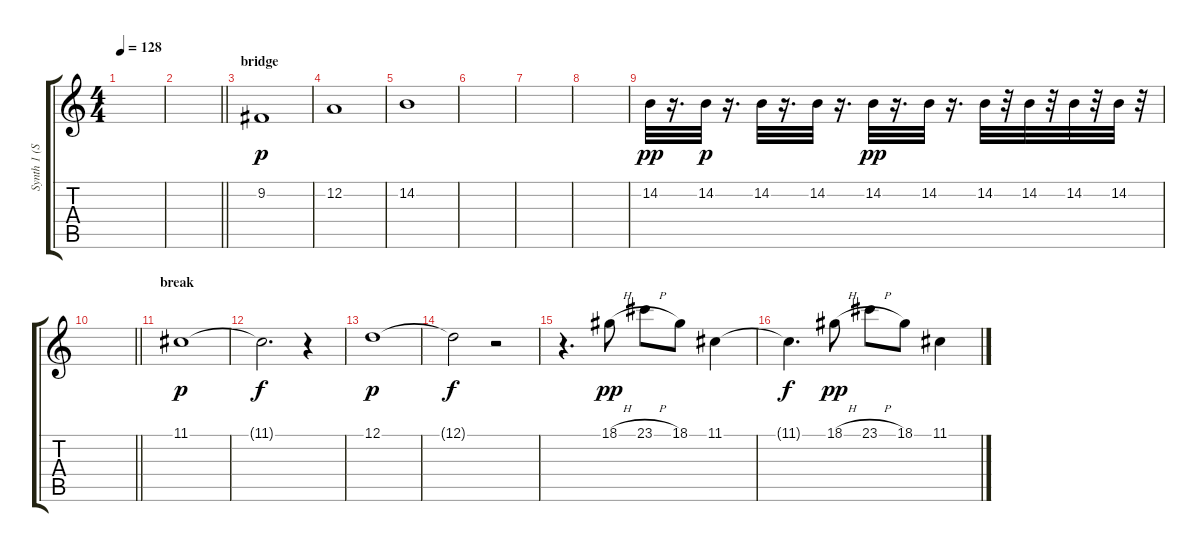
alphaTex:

\track ("Synth 1 (Semple)" "Synth 1 (S") {instrument stringensemble1}
\staff {score tabs}
\tuning (D4 A3 F3 C3 G2 C2) {hide}
\ts (4 4)
\tempo 128
\clef g2
\ks c
|
\barLineRight lightlight
|
\section ("" "bridge")
9.2.1{dy p} |
12.2.1 |
14.2.1 |
|
|
|
14.2.32{dy pp} r.16{d} 14.2.32{dy p} r.16{d} 14.2.32 r.16{d} 14.2.32 r.16{d} 14.2.32{dy pp} r.16{d} 14.2.32 r.16{d} 14.2.32 r.32 14.2.32 r.32 14.2.32 r.32 14.2.32 r.32 |
\barLineRight lightlight
|
\section ("" "break")
11.1.1{dy p} |
11.1{t}.2{d dy f} r.4 |
12.1.1{dy p} |
12.1{t}.2{dy f} r.2 |
r.4{d} 18.1{h}.8{dy pp} 23.1{h}.8 18.1.8 11.1.4 |
11.1{t}.4{d dy f} 18.1{h}.8{dy pp} 23.1{h}.8 18.1.8 11.1.4
